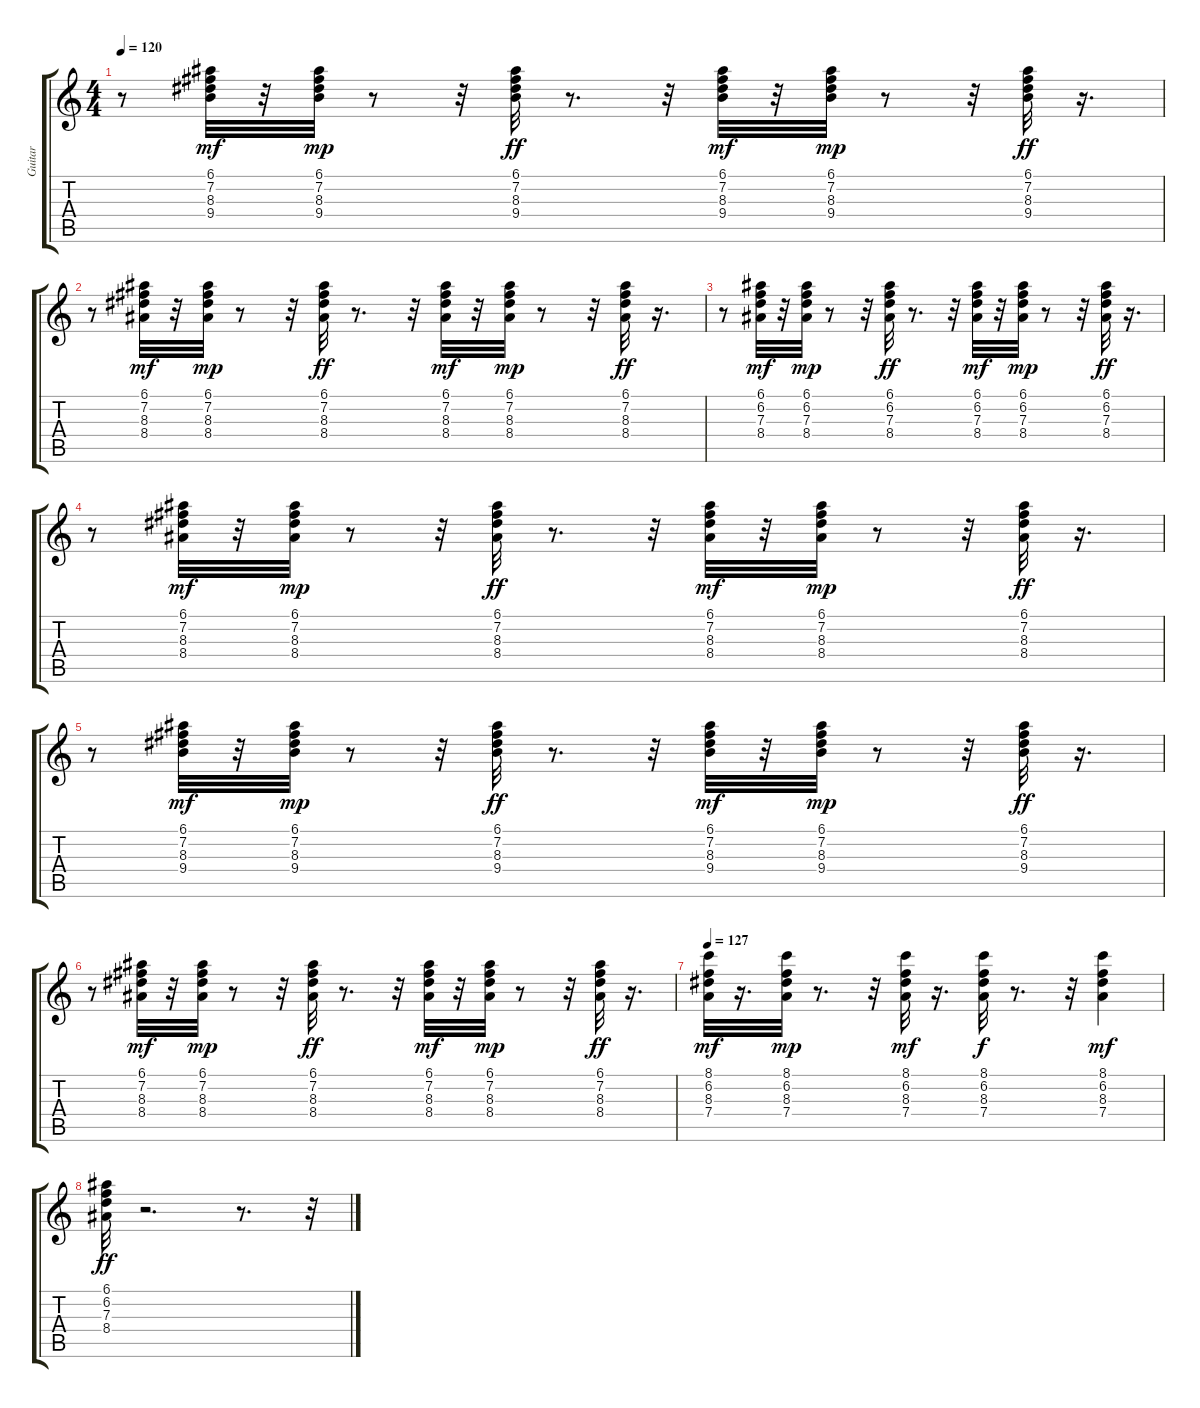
\track ("Guitar" "Guitar") {instrument acousticguitarnylon}
\staff {score tabs}
\tuning (E4 B3 G3 D3 A2 E2) {hide}
\ts (4 4)
\tempo 120
\clef g2
\ks c
r.8{dy ff} (6.1 7.2 8.3 9.4).32{dy mf} r.32 (6.1 7.2 8.3 9.4).32{dy mp} r.8 r.32 (6.1 7.2 8.3 9.4).32{dy ff} r.8{d} r.32 (6.1 7.2 8.3 9.4).32{dy mf} r.32 (6.1 7.2 8.3 9.4).32{dy mp} r.8 r.32 (6.1 7.2 8.3 9.4).32{dy ff} r.16{d} |
r.8 (6.1 7.2 8.3 8.4).32{dy mf} r.32 (6.1 7.2 8.3 8.4).32{dy mp} r.8 r.32 (6.1 7.2 8.3 8.4).32{dy ff} r.8{d} r.32 (6.1 7.2 8.3 8.4).32{dy mf} r.32 (6.1 7.2 8.3 8.4).32{dy mp} r.8 r.32 (6.1 7.2 8.3 8.4).32{dy ff} r.16{d} |
r.8 (6.1 6.2 7.3 8.4).32{dy mf} r.32 (6.1 6.2 7.3 8.4).32{dy mp} r.8 r.32 (6.1 6.2 7.3 8.4).32{dy ff} r.8{d} r.32 (6.1 6.2 7.3 8.4).32{dy mf} r.32 (6.1 6.2 7.3 8.4).32{dy mp} r.8 r.32 (6.1 6.2 7.3 8.4).32{dy ff} r.16{d} |
r.8 (6.1 7.2 8.3 8.4).32{dy mf} r.32 (6.1 7.2 8.3 8.4).32{dy mp} r.8 r.32 (6.1 7.2 8.3 8.4).32{dy ff} r.8{d} r.32 (6.1 7.2 8.3 8.4).32{dy mf} r.32 (6.1 7.2 8.3 8.4).32{dy mp} r.8 r.32 (6.1 7.2 8.3 8.4).32{dy ff} r.16{d} |
r.8 (6.1 7.2 8.3 9.4).32{dy mf} r.32 (6.1 7.2 8.3 9.4).32{dy mp} r.8 r.32 (6.1 7.2 8.3 9.4).32{dy ff} r.8{d} r.32 (6.1 7.2 8.3 9.4).32{dy mf} r.32 (6.1 7.2 8.3 9.4).32{dy mp} r.8 r.32 (6.1 7.2 8.3 9.4).32{dy ff} r.16{d} |
r.8 (6.1 7.2 8.3 8.4).32{dy mf} r.32 (6.1 7.2 8.3 8.4).32{dy mp} r.8 r.32 (6.1 7.2 8.3 8.4).32{dy ff} r.8{d} r.32 (6.1 7.2 8.3 8.4).32{dy mf} r.32 (6.1 7.2 8.3 8.4).32{dy mp} r.8 r.32 (6.1 7.2 8.3 8.4).32{dy ff} r.16{d} |
\tempo 127
(8.1 6.2 8.3 7.4).32{dy mf} r.16{d} (8.1 6.2 8.3 7.4).32{dy mp} r.8{d} r.32 (8.1 6.2 8.3 7.4).32{dy mf} r.16{d} (8.1 6.2 8.3 7.4).32{dy f} r.8{d} r.32 (8.1 6.2 8.3 7.4).4{dy mf} |
(6.1 6.2 7.3 8.4).32{dy ff} r.2{d} r.8{d} r.32
